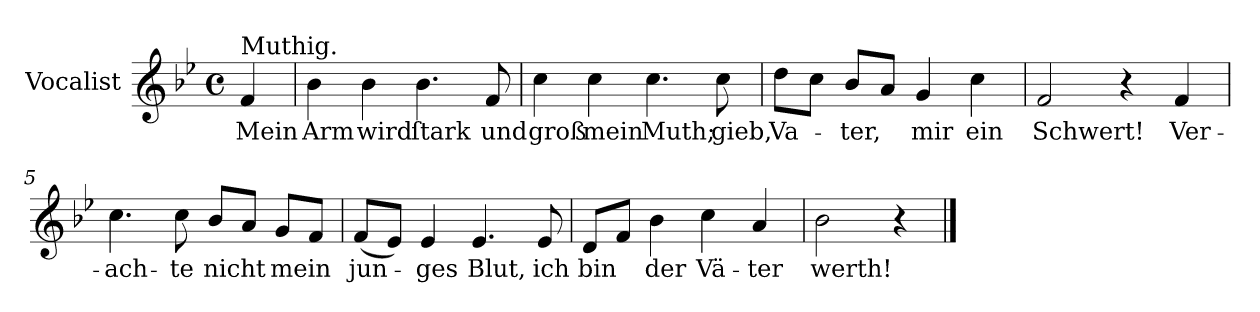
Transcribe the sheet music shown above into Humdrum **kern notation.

**kern	**text
*part1	*part1
*staff1	*staff1
*I"Vocalist	*
*clefG2	*
*k[b-e-]	*
*B-:	*
*M4/4	*
*met(c)	*
=	=
!LO:TX:a:t=Muthig.	!
4f	Mein
=1	=1
4b-	Arm
4b-	wird
4.b-	ſtark
8f	und
=2	=2
4cc	groß
4cc	mein
4.cc	Muth;
8cc	gieb,
=3	=3
8ddL	Va-
8ccJ	.
8b-L	-ter,
8aJ	.
4g	mir
4cc	ein
=4	=4
2f	Schwert!
4r	.
4f	Ver-
=5	=5
4.cc	-ach-
8cc	-te
8b-/L	nicht
8aJ	.
8gL	mein
8fJ	.
=6	=6
(8fL	jun-
8e-J)	.
4e-	-ges
4.e-	Blut,
8e-	ich
=7	=7
8dL	bin
8fJ	.
4b-	der
4cc	Vä-
4a	-ter
=8	=8
2b-	werth!
4r	.
==	==
*-	*-
